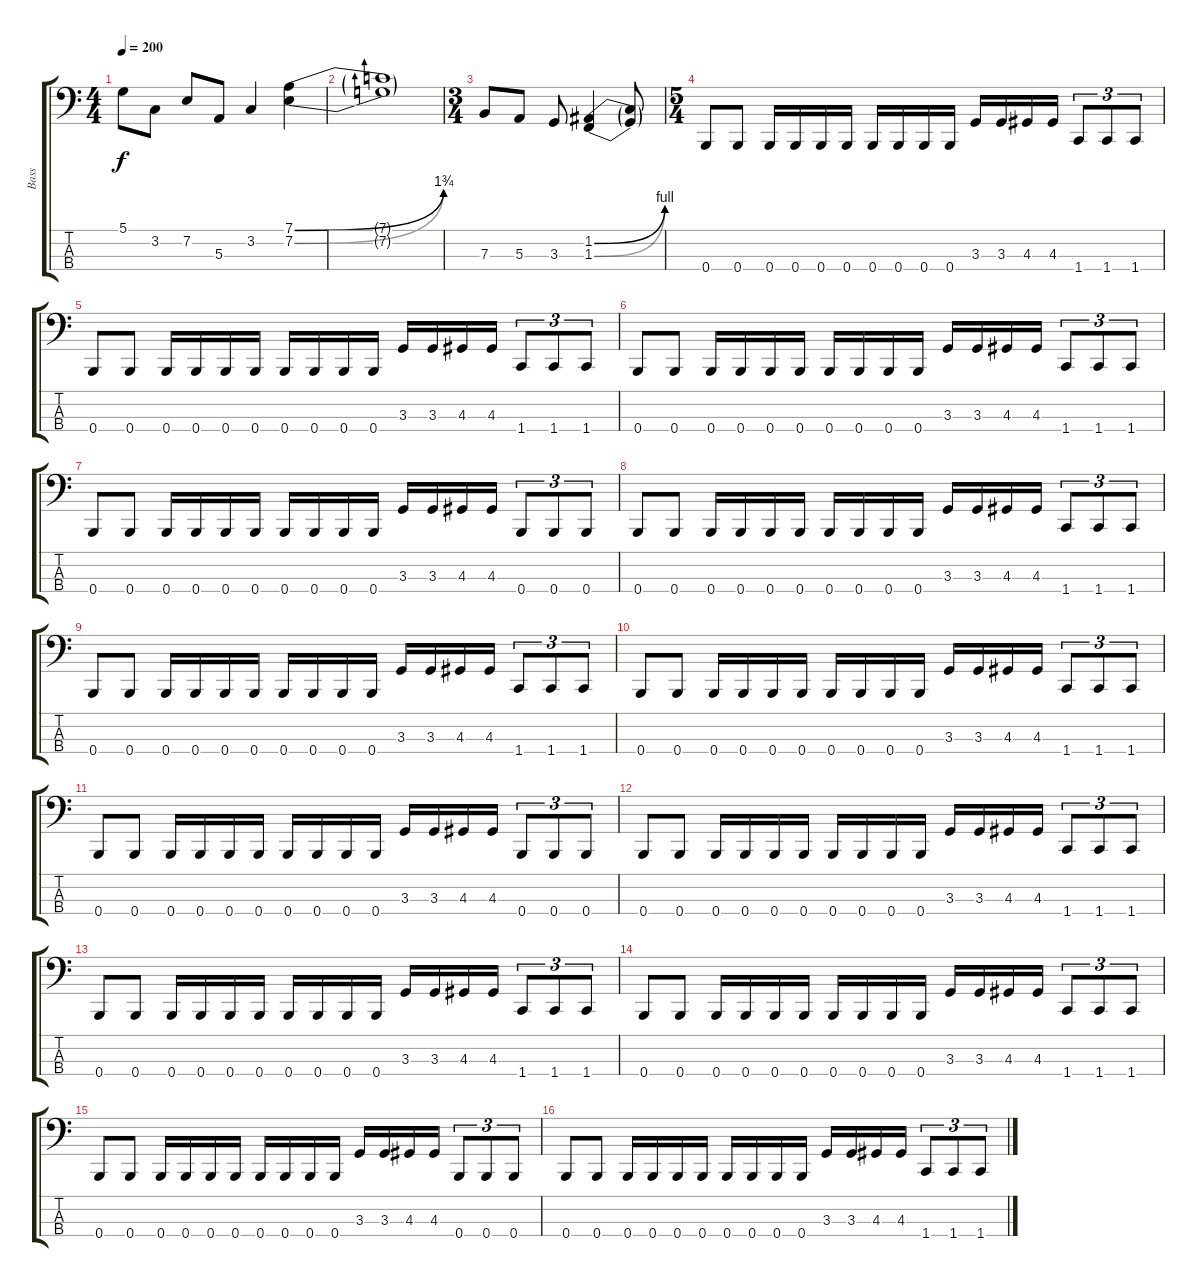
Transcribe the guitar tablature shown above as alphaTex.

\track ("Bass" "Bass") {instrument electricbasspick}
\staff {score tabs}
\tuning (D2 A1 E1 B0) {hide}
\ts (4 4)
\tempo 200
\clef f4
\ks c
5.1.8{dy f} 3.2.8 7.2.8 5.3.8 3.2.4 (7.1{be (bend 0 0 60 7)} 7.2{be (bend 0 0 60 7)}).4 |
(7.1{t} 7.2{t}).1 |
\ts (3 4)
7.3.8 5.3.8 3.3.8 (1.2{be (bend 0 0 60 4)} 1.3{be (bend 0 0 60 4)}).4 (1.2{t} 1.3{t}).8 |
\ts (5 4)
0.4.8 0.4.8 0.4.16 0.4.16 0.4.16 0.4.16 0.4.16 0.4.16 0.4.16 0.4.16 3.3.16 3.3.16 4.3.16 4.3.16 1.4.8{tu (3 2)} 1.4.8{tu (3 2)} 1.4.8{tu (3 2)} |
0.4.8 0.4.8 0.4.16 0.4.16 0.4.16 0.4.16 0.4.16 0.4.16 0.4.16 0.4.16 3.3.16 3.3.16 4.3.16 4.3.16 1.4.8{tu (3 2)} 1.4.8{tu (3 2)} 1.4.8{tu (3 2)} |
0.4.8 0.4.8 0.4.16 0.4.16 0.4.16 0.4.16 0.4.16 0.4.16 0.4.16 0.4.16 3.3.16 3.3.16 4.3.16 4.3.16 1.4.8{tu (3 2)} 1.4.8{tu (3 2)} 1.4.8{tu (3 2)} |
0.4.8 0.4.8 0.4.16 0.4.16 0.4.16 0.4.16 0.4.16 0.4.16 0.4.16 0.4.16 3.3.16 3.3.16 4.3.16 4.3.16 0.4.8{tu (3 2)} 0.4.8{tu (3 2)} 0.4.8{tu (3 2)} |
0.4.8 0.4.8 0.4.16 0.4.16 0.4.16 0.4.16 0.4.16 0.4.16 0.4.16 0.4.16 3.3.16 3.3.16 4.3.16 4.3.16 1.4.8{tu (3 2)} 1.4.8{tu (3 2)} 1.4.8{tu (3 2)} |
0.4.8 0.4.8 0.4.16 0.4.16 0.4.16 0.4.16 0.4.16 0.4.16 0.4.16 0.4.16 3.3.16 3.3.16 4.3.16 4.3.16 1.4.8{tu (3 2)} 1.4.8{tu (3 2)} 1.4.8{tu (3 2)} |
0.4.8 0.4.8 0.4.16 0.4.16 0.4.16 0.4.16 0.4.16 0.4.16 0.4.16 0.4.16 3.3.16 3.3.16 4.3.16 4.3.16 1.4.8{tu (3 2)} 1.4.8{tu (3 2)} 1.4.8{tu (3 2)} |
0.4.8 0.4.8 0.4.16 0.4.16 0.4.16 0.4.16 0.4.16 0.4.16 0.4.16 0.4.16 3.3.16 3.3.16 4.3.16 4.3.16 0.4.8{tu (3 2)} 0.4.8{tu (3 2)} 0.4.8{tu (3 2)} |
0.4.8 0.4.8 0.4.16 0.4.16 0.4.16 0.4.16 0.4.16 0.4.16 0.4.16 0.4.16 3.3.16 3.3.16 4.3.16 4.3.16 1.4.8{tu (3 2)} 1.4.8{tu (3 2)} 1.4.8{tu (3 2)} |
0.4.8 0.4.8 0.4.16 0.4.16 0.4.16 0.4.16 0.4.16 0.4.16 0.4.16 0.4.16 3.3.16 3.3.16 4.3.16 4.3.16 1.4.8{tu (3 2)} 1.4.8{tu (3 2)} 1.4.8{tu (3 2)} |
0.4.8 0.4.8 0.4.16 0.4.16 0.4.16 0.4.16 0.4.16 0.4.16 0.4.16 0.4.16 3.3.16 3.3.16 4.3.16 4.3.16 1.4.8{tu (3 2)} 1.4.8{tu (3 2)} 1.4.8{tu (3 2)} |
0.4.8 0.4.8 0.4.16 0.4.16 0.4.16 0.4.16 0.4.16 0.4.16 0.4.16 0.4.16 3.3.16 3.3.16 4.3.16 4.3.16 0.4.8{tu (3 2)} 0.4.8{tu (3 2)} 0.4.8{tu (3 2)} |
0.4.8 0.4.8 0.4.16 0.4.16 0.4.16 0.4.16 0.4.16 0.4.16 0.4.16 0.4.16 3.3.16 3.3.16 4.3.16 4.3.16 1.4.8{tu (3 2)} 1.4.8{tu (3 2)} 1.4.8{tu (3 2)}
